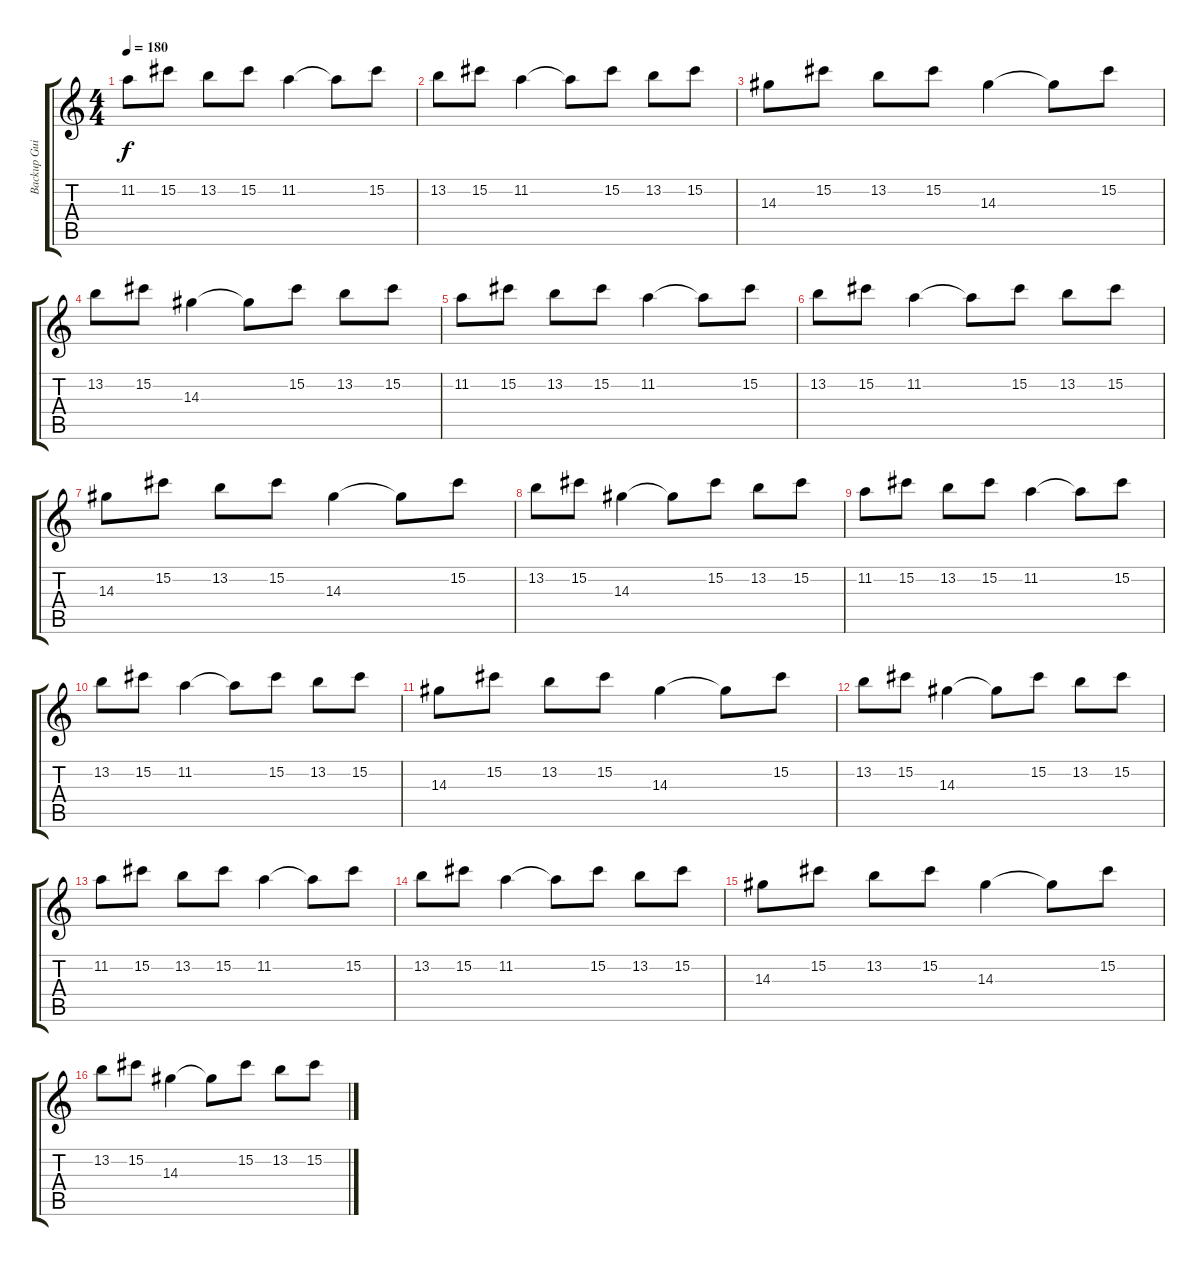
\track ("Backup Guitar" "Backup Gui") {instrument distortionguitar}
\staff {score tabs}
\tuning (Eb4 Bb3 Gb3 Db3 Ab2 Db2) {hide}
\ts (4 4)
\tempo 180
\clef g2
\ks c
11.2.8{dy f} 15.2.8 13.2.8 15.2.8 11.2.4 11.2{t}.8 15.2.8 |
13.2.8 15.2.8 11.2.4 11.2{t}.8 15.2.8 13.2.8 15.2.8 |
14.3.8 15.2.8 13.2.8 15.2.8 14.3.4 14.3{t}.8 15.2.8 |
13.2.8 15.2.8 14.3.4 14.3{t}.8 15.2.8 13.2.8 15.2.8 |
11.2.8 15.2.8 13.2.8 15.2.8 11.2.4 11.2{t}.8 15.2.8 |
13.2.8 15.2.8 11.2.4 11.2{t}.8 15.2.8 13.2.8 15.2.8 |
14.3.8 15.2.8 13.2.8 15.2.8 14.3.4 14.3{t}.8 15.2.8 |
13.2.8 15.2.8 14.3.4 14.3{t}.8 15.2.8 13.2.8 15.2.8 |
11.2.8 15.2.8 13.2.8 15.2.8 11.2.4 11.2{t}.8 15.2.8 |
13.2.8 15.2.8 11.2.4 11.2{t}.8 15.2.8 13.2.8 15.2.8 |
14.3.8 15.2.8 13.2.8 15.2.8 14.3.4 14.3{t}.8 15.2.8 |
13.2.8 15.2.8 14.3.4 14.3{t}.8 15.2.8 13.2.8 15.2.8 |
11.2.8 15.2.8 13.2.8 15.2.8 11.2.4 11.2{t}.8 15.2.8 |
13.2.8 15.2.8 11.2.4 11.2{t}.8 15.2.8 13.2.8 15.2.8 |
14.3.8 15.2.8 13.2.8 15.2.8 14.3.4 14.3{t}.8 15.2.8 |
13.2.8 15.2.8 14.3.4 14.3{t}.8 15.2.8 13.2.8 15.2.8
